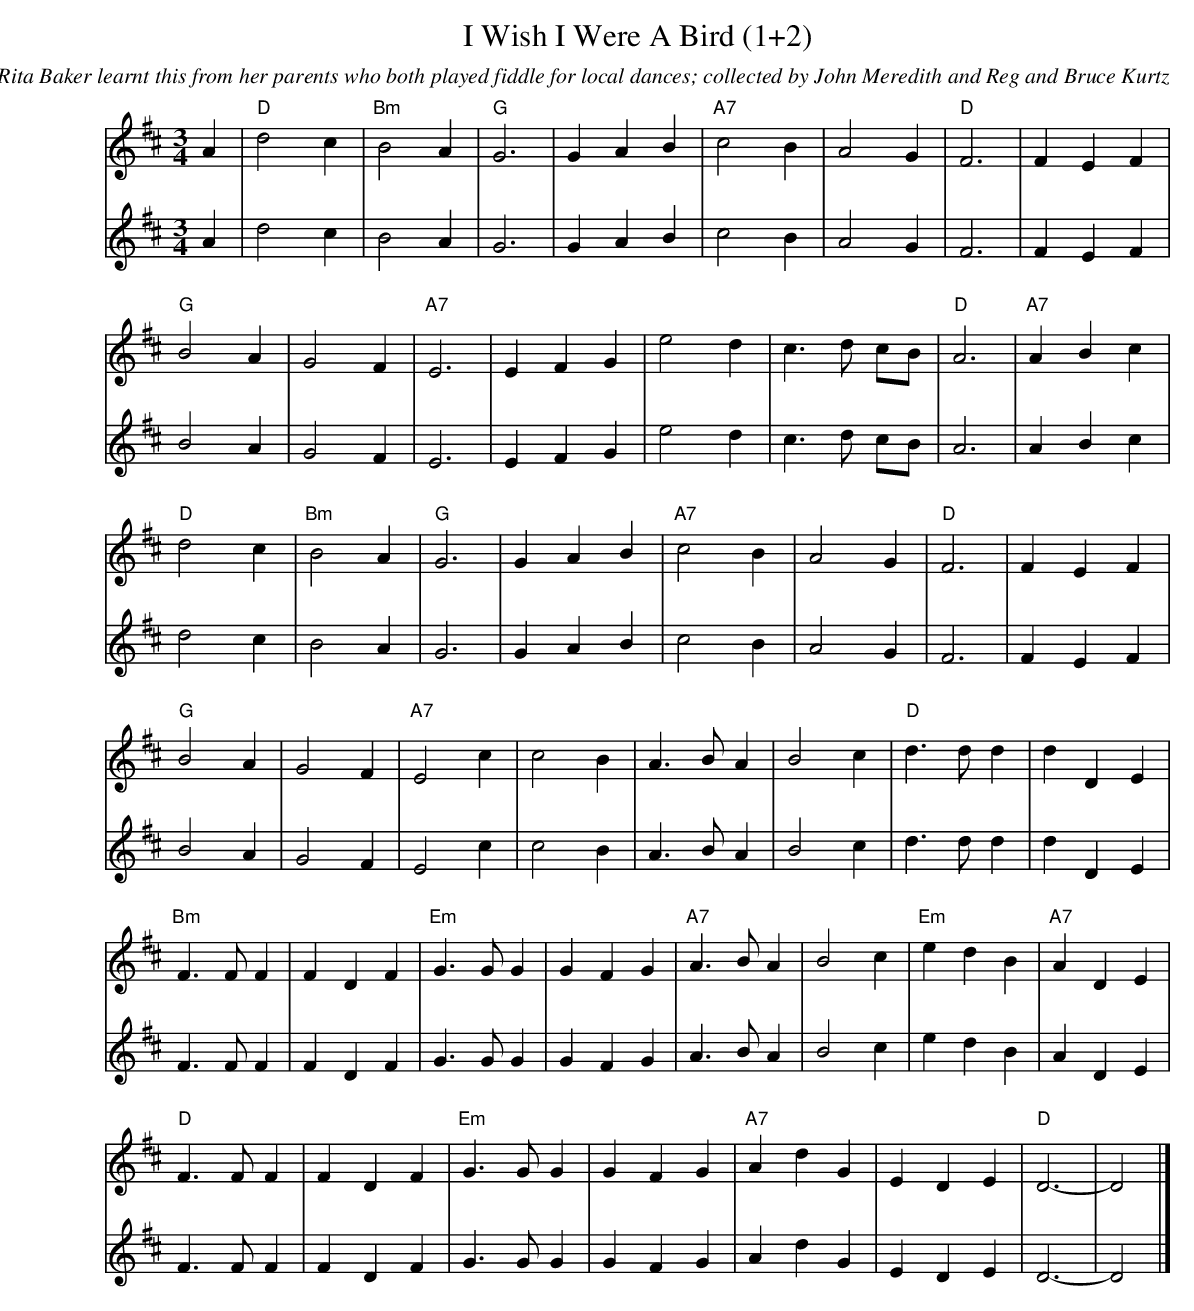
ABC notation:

X:1
T:I Wish I Were A Bird (1+2)
C:Rita Baker learnt this from her parents who both played fiddle for local dances; collected by John Meredith and Reg and Bruce Kurtz
M:3/4
L:1/4
K:D
V:1
A|"D"d2c|"Bm"B2A|"G"G3|GAB|"A7"c2B|A2G|"D"F3|FEF|
"G"B2A|G2F|"A7"E3|EFG|e2d|c>d c/B/|"D"A3|"A7"ABc|
"D"d2c|"Bm"B2A|"G"G3|GAB|"A7"c2B|A2G|"D"F3|FEF|
"G"B2A|G2F|"A7"E2c|c2B|A>BA|B2c|"D"d>dd|dDE|
"Bm"F>FF|FDF|"Em"G>GG|GFG|"A7"A>BA|B2c|"Em"edB|"A7"ADE|
"D"F>FF|FDF|"Em"G>GG|GFG|"A7"AdG|EDE|"D"D3-|D2|]
V:2
A|d2c|B2A|G3|GAB|c2B|A2G|F3|FEF|
B2A|G2F|E3|EFG|e2d|c>d c/B/|A3|ABc|
d2c|B2A|G3|GAB|c2B|A2G|F3|FEF|
B2A|G2F|E2c|c2B|A>BA|B2c|d>dd|dDE|
F>FF|FDF|G>GG|GFG|A>BA|B2c|edB|ADE|
F>FF|FDF|G>GG|GFG|AdG|EDE|D3-|D2|]
